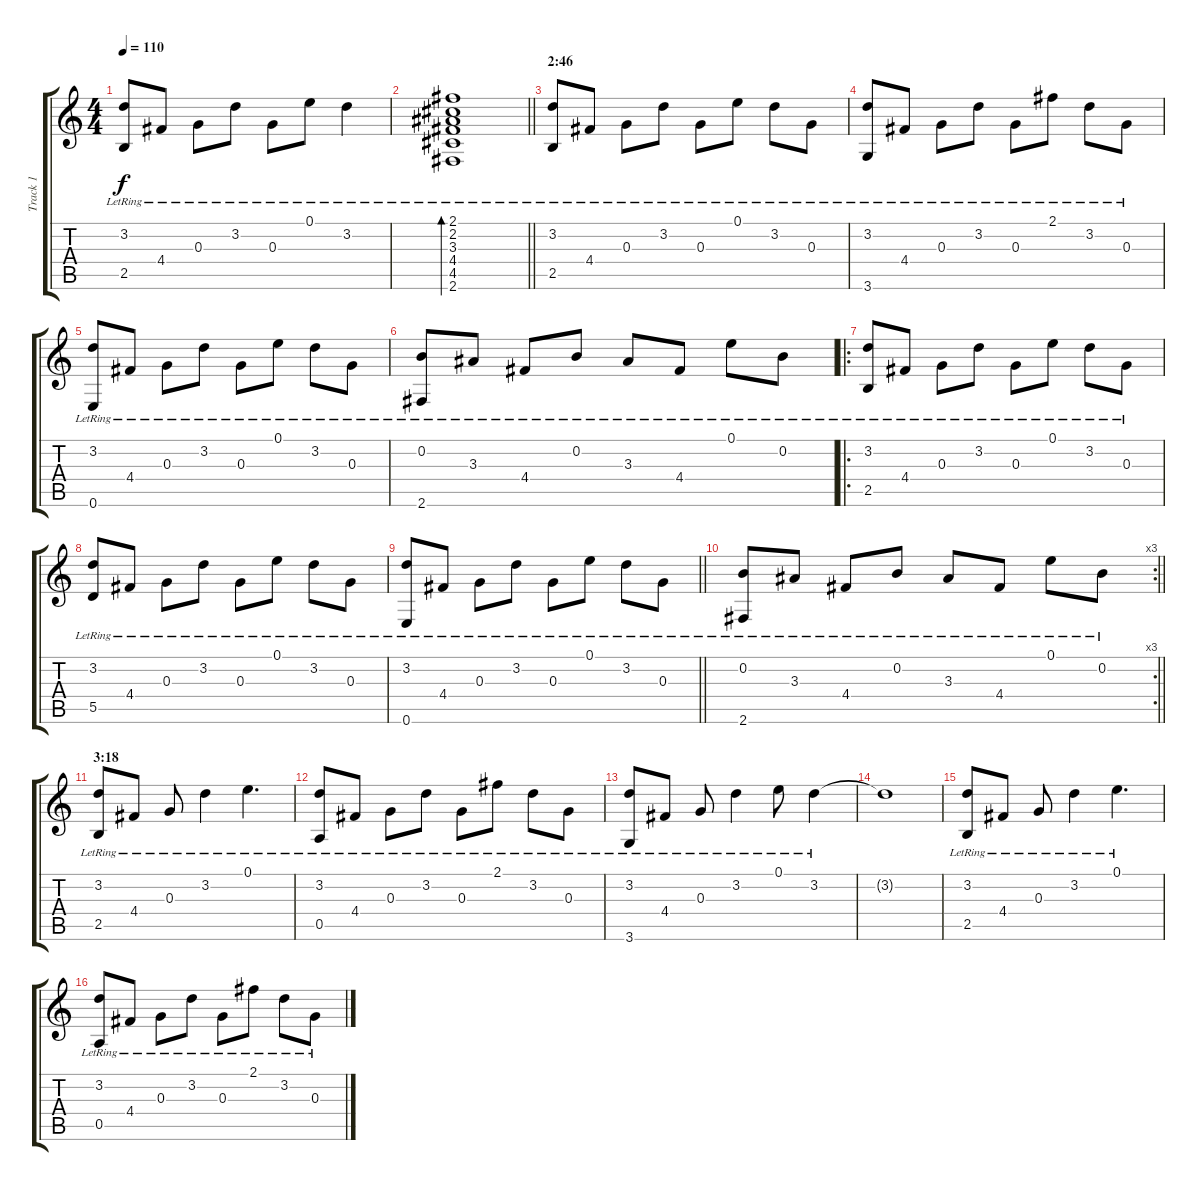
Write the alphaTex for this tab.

\track ("Track 1" "Track 1") {instrument acousticguitarsteel}
\staff {score tabs}
\tuning (E4 B3 G3 D3 A2 E2) {hide}
\ts (4 4)
\tempo 110
\clef g2
\ks c
(3.2{lr} 2.5{lr}).8{dy f} 4.4{lr}.8 0.3{lr}.8 3.2{lr}.8 0.3{lr}.8 0.1{lr}.8 3.2{lr}.4 |
\barLineRight lightlight
(2.1{lr} 2.2{lr} 3.3{lr} 4.4{lr} 4.5{lr} 2.6{lr}).1{bd 120} |
\section ("" "2:46")
(3.2{lr} 2.5{lr}).8 4.4{lr}.8 0.3{lr}.8 3.2{lr}.8 0.3{lr}.8 0.1{lr}.8 3.2{lr}.8 0.3{lr}.8 |
(3.2{lr} 3.6{lr}).8 4.4{lr}.8 0.3{lr}.8 3.2{lr}.8 0.3{lr}.8 2.1{lr}.8 3.2{lr}.8 0.3{lr}.8 |
(3.2{lr} 0.6{lr}).8 4.4{lr}.8 0.3{lr}.8 3.2{lr}.8 0.3{lr}.8 0.1{lr}.8 3.2{lr}.8 0.3{lr}.8 |
(0.2{lr} 2.6{lr}).8 3.3{lr}.8 4.4{lr}.8 0.2{lr}.8 3.3{lr}.8 4.4{lr}.8 0.1{lr}.8 0.2{lr}.8 |
\ro
(3.2{lr} 2.5{lr}).8 4.4{lr}.8 0.3{lr}.8 3.2{lr}.8 0.3{lr}.8 0.1{lr}.8 3.2{lr}.8 0.3{lr}.8 |
(3.2{lr} 5.5{lr}).8 4.4{lr}.8 0.3{lr}.8 3.2{lr}.8 0.3{lr}.8 0.1{lr}.8 3.2{lr}.8 0.3{lr}.8 |
\barLineRight lightlight
(3.2{lr} 0.6{lr}).8 4.4{lr}.8 0.3{lr}.8 3.2{lr}.8 0.3{lr}.8 0.1{lr}.8 3.2{lr}.8 0.3{lr}.8 |
\rc 3
\barLineRight lightlight
(0.2{lr} 2.6{lr}).8 3.3{lr}.8 4.4{lr}.8 0.2{lr}.8 3.3{lr}.8 4.4{lr}.8 0.1{lr}.8 0.2{lr}.8 |
\section ("" "3:18")
(3.2{lr} 2.5{lr}).8 4.4{lr}.8 0.3{lr}.8 3.2{lr}.4 0.1{lr}.4{d} |
(3.2{lr} 0.5{lr}).8 4.4{lr}.8 0.3{lr}.8 3.2{lr}.8 0.3{lr}.8 2.1{lr}.8 3.2{lr}.8 0.3{lr}.8 |
(3.2{lr} 3.6{lr}).8 4.4{lr}.8 0.3{lr}.8 3.2{lr}.4 0.1{lr}.8 3.2{lr}.4 |
3.2{t}.1 |
(3.2{lr} 2.5{lr}).8 4.4{lr}.8 0.3{lr}.8 3.2{lr}.4 0.1{lr}.4{d} |
(3.2{lr} 0.5{lr}).8 4.4{lr}.8 0.3{lr}.8 3.2{lr}.8 0.3{lr}.8 2.1{lr}.8 3.2{lr}.8 0.3{lr}.8
